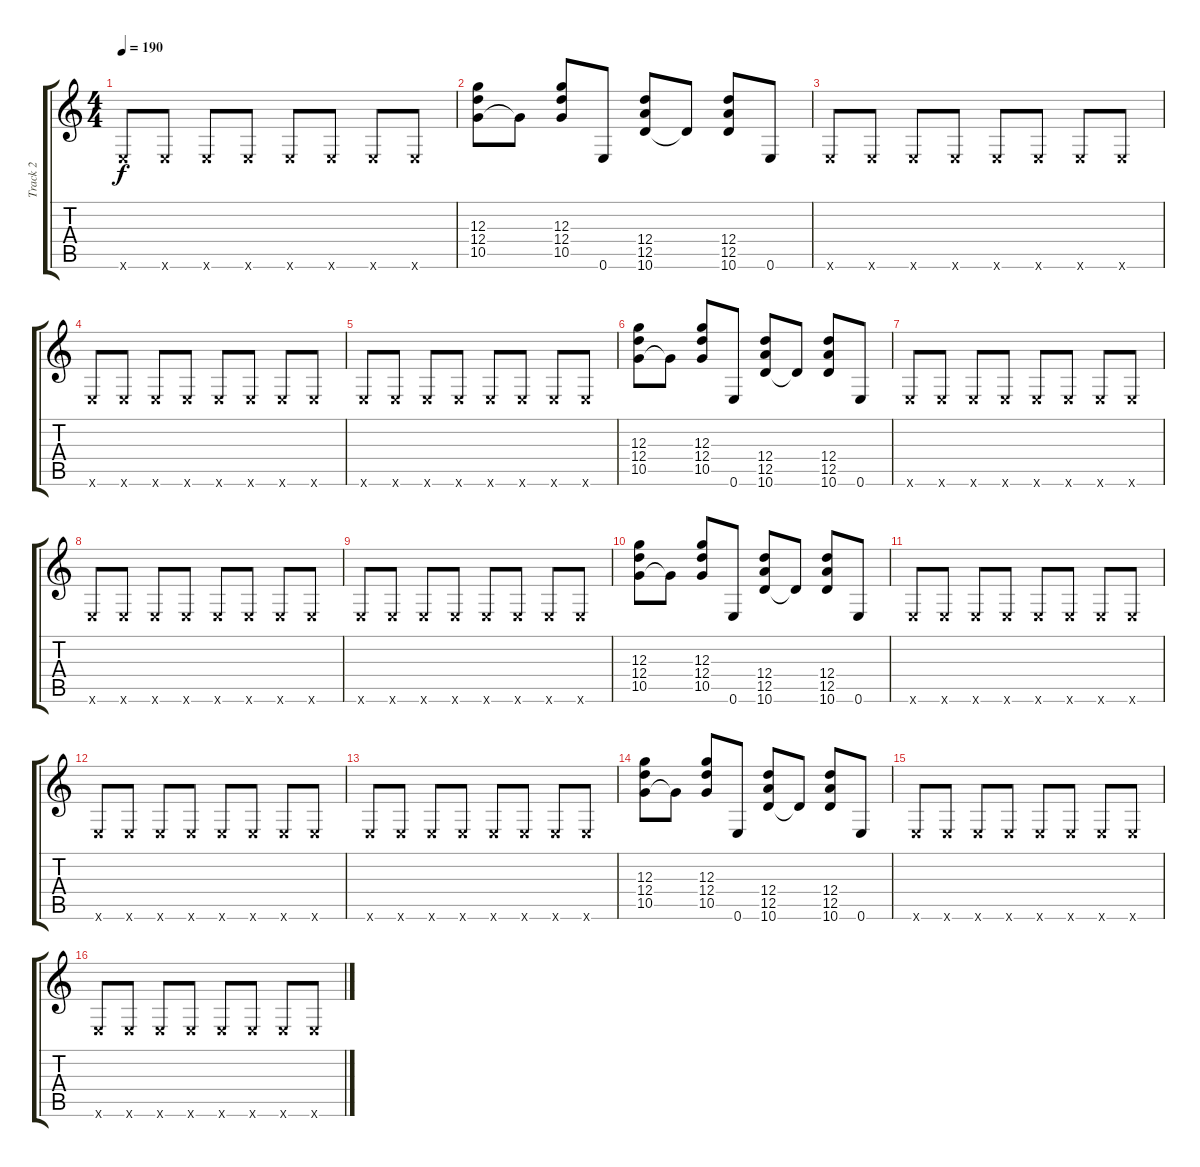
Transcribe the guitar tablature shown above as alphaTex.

\track ("Track 2" "Track 2") {instrument distortionguitar}
\staff {score tabs}
\tuning (E4 B3 G3 D3 A2 E2) {hide}
\ts (4 4)
\tempo 190
\clef g2
\ks c
0.6{x}.8{dy f} 0.6{x}.8 0.6{x}.8 0.6{x}.8 0.6{x}.8 0.6{x}.8 0.6{x}.8 0.6{x}.8 |
(12.3 12.4 10.5).8 10.5{t}.8 (12.3 12.4 10.5).8 0.6.8 (12.4 12.5 10.6).8 10.6{t}.8 (12.4 12.5 10.6).8 0.6.8 |
0.6{x}.8 0.6{x}.8 0.6{x}.8 0.6{x}.8 0.6{x}.8 0.6{x}.8 0.6{x}.8 0.6{x}.8 |
0.6{x}.8 0.6{x}.8 0.6{x}.8 0.6{x}.8 0.6{x}.8 0.6{x}.8 0.6{x}.8 0.6{x}.8 |
0.6{x}.8 0.6{x}.8 0.6{x}.8 0.6{x}.8 0.6{x}.8 0.6{x}.8 0.6{x}.8 0.6{x}.8 |
(12.3 12.4 10.5).8 10.5{t}.8 (12.3 12.4 10.5).8 0.6.8 (12.4 12.5 10.6).8 10.6{t}.8 (12.4 12.5 10.6).8 0.6.8 |
0.6{x}.8 0.6{x}.8 0.6{x}.8 0.6{x}.8 0.6{x}.8 0.6{x}.8 0.6{x}.8 0.6{x}.8 |
0.6{x}.8 0.6{x}.8 0.6{x}.8 0.6{x}.8 0.6{x}.8 0.6{x}.8 0.6{x}.8 0.6{x}.8 |
0.6{x}.8 0.6{x}.8 0.6{x}.8 0.6{x}.8 0.6{x}.8 0.6{x}.8 0.6{x}.8 0.6{x}.8 |
(12.3 12.4 10.5).8 10.5{t}.8 (12.3 12.4 10.5).8 0.6.8 (12.4 12.5 10.6).8 10.6{t}.8 (12.4 12.5 10.6).8 0.6.8 |
0.6{x}.8 0.6{x}.8 0.6{x}.8 0.6{x}.8 0.6{x}.8 0.6{x}.8 0.6{x}.8 0.6{x}.8 |
0.6{x}.8 0.6{x}.8 0.6{x}.8 0.6{x}.8 0.6{x}.8 0.6{x}.8 0.6{x}.8 0.6{x}.8 |
0.6{x}.8 0.6{x}.8 0.6{x}.8 0.6{x}.8 0.6{x}.8 0.6{x}.8 0.6{x}.8 0.6{x}.8 |
(12.3 12.4 10.5).8 10.5{t}.8 (12.3 12.4 10.5).8 0.6.8 (12.4 12.5 10.6).8 10.6{t}.8 (12.4 12.5 10.6).8 0.6.8 |
0.6{x}.8 0.6{x}.8 0.6{x}.8 0.6{x}.8 0.6{x}.8 0.6{x}.8 0.6{x}.8 0.6{x}.8 |
0.6{x}.8 0.6{x}.8 0.6{x}.8 0.6{x}.8 0.6{x}.8 0.6{x}.8 0.6{x}.8 0.6{x}.8
